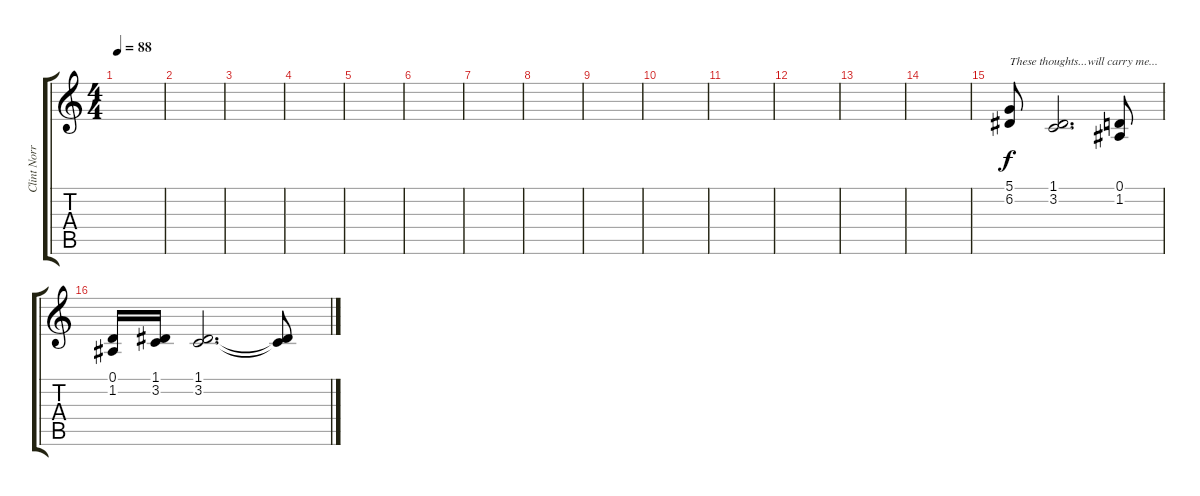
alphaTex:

\track ("Clint Norris (Voice)" "Clint Norr") {instrument oboe}
\staff {score tabs}
\tuning (D4 A3 F3 C3 G2 C2) {hide}
\ts (4 4)
\tempo 88
\clef g2
\ks c
|
|
|
|
|
|
|
|
|
|
|
|
|
|
(5.1 6.2).8{txt "These thoughts...will carry me..."} (1.1 3.2).2{d} (0.1 1.2).8 |
(0.1 1.2).16 (1.1 3.2).16 (1.1 3.2).2{d} (1.1{t} 3.2{t}).8
